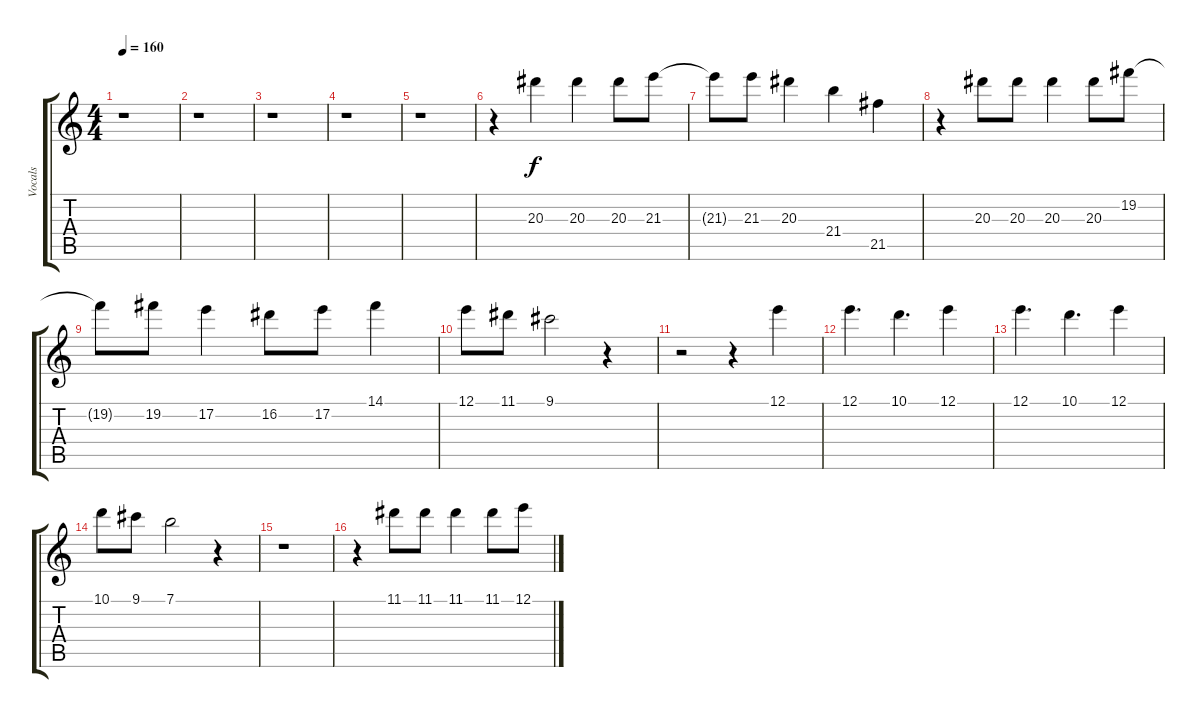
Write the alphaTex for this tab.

\track ("Vocals" "Vocals") {instrument overdrivenguitar}
\staff {score tabs}
\tuning (E4 B3 G3 D3 A2 E2) {hide}
\ts (4 4)
\tempo 160
\clef g2
\ks c
r.1{dy f} |
r.1 |
r.1 |
r.1 |
r.1 |
r.4 20.3.4 20.3.4 20.3.8 21.3.8 |
21.3{t}.8 21.3.8 20.3.4 21.4.4 21.5.4 |
r.4 20.3.8 20.3.8 20.3.4 20.3.8 19.2.8 |
19.2{t}.8 19.2.8 17.2.4 16.2.8 17.2.8 14.1.4 |
12.1.8 11.1.8 9.1.2 r.4 |
r.2 r.4 12.1.4 |
12.1.4{d} 10.1.4{d} 12.1.4 |
12.1.4{d} 10.1.4{d} 12.1.4 |
10.1.8 9.1.8 7.1.2 r.4 |
r.1 |
r.4 11.1.8 11.1.8 11.1.4 11.1.8 12.1.8
